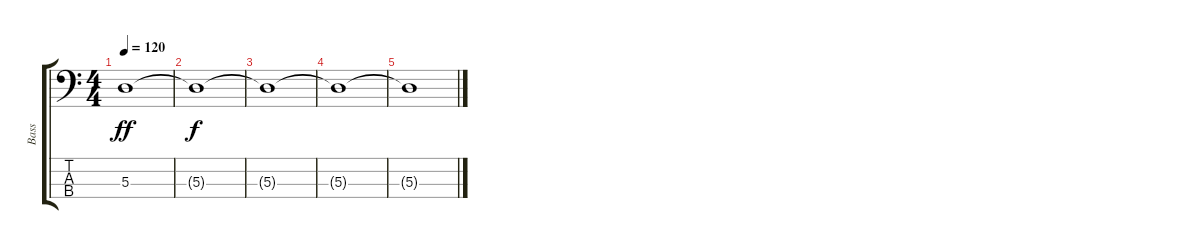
\track ("Bass" "Bass") {instrument electricbassfinger}
\staff {score tabs}
\tuning (G2 D2 A1 E1) {hide}
\ts (4 4)
\tempo 120
\clef f4
\ks c
5.3.1{dy ff} |
5.3{t}.1{dy f} |
5.3{t}.1 |
5.3{t}.1 |
5.3{t}.1
